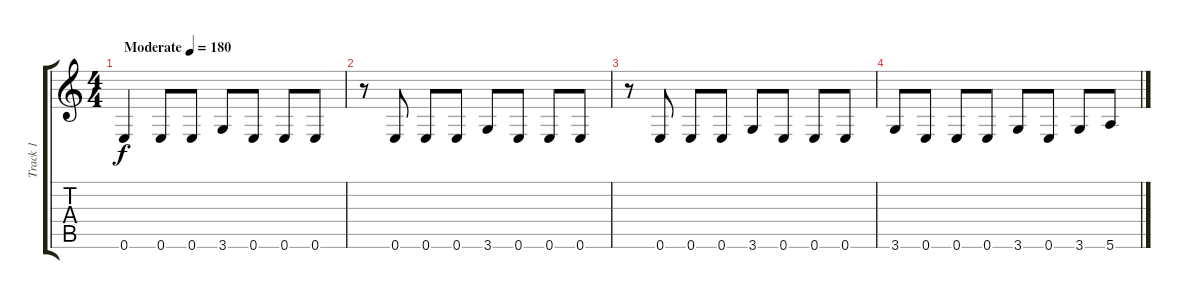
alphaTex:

\track ("Track 1" "Track 1") {instrument overdrivenguitar}
\staff {score tabs}
\tuning (E4 B3 G3 D3 A2 E2) {hide}
\ts (4 4)
\tempo (180 "Moderate")
\clef g2
\ks c
0.6.4{dy f instrument overdrivenguitar} 0.6.8 0.6.8 3.6.8 0.6.8 0.6.8 0.6.8 |
r.8 0.6.8 0.6.8 0.6.8 3.6.8 0.6.8 0.6.8 0.6.8 |
r.8 0.6.8 0.6.8 0.6.8 3.6.8 0.6.8 0.6.8 0.6.8 |
3.6.8 0.6.8 0.6.8 0.6.8 3.6.8 0.6.8 3.6.8 5.6.8
